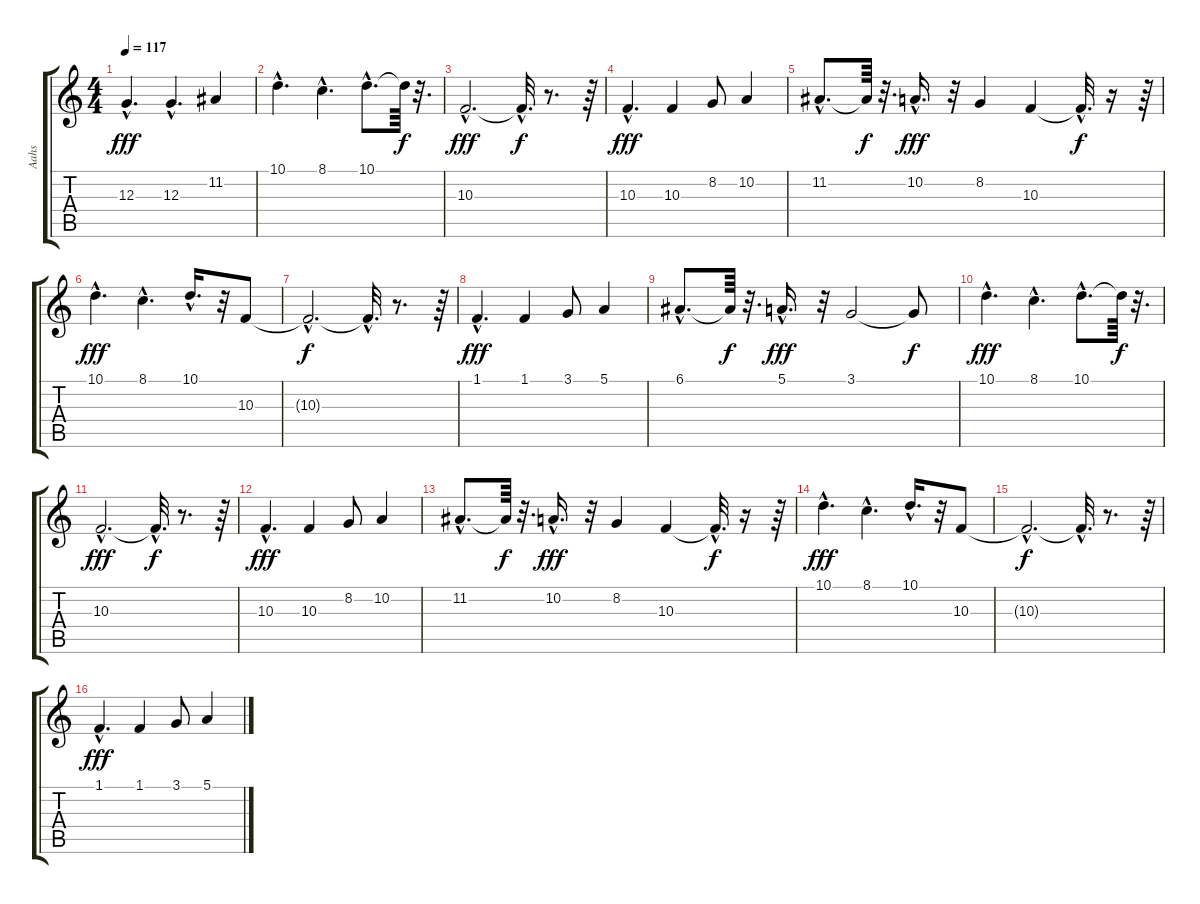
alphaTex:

\track ("Aahs" "Aahs") {instrument choiraahs}
\staff {score tabs}
\tuning (E4 B3 G3 D3 A2 E2) {hide}
\ts (4 4)
\tempo 117
\clef g2
\ks c
12.3{hac}.4{d dy fff} 12.3{hac}.4{d} 11.2.4 |
10.1{hac}.4{d} 8.1{hac}.4{d} 10.1{hac}.8{d} 10.1{t}.64{dy f} r.32{d} |
10.3{hac}.2{d dy fff} 10.3{hac t}.32{d dy f} r.8{d} r.64 |
10.3{hac}.4{d dy fff} 10.3.4 8.2.8 10.2.4 |
11.2{hac}.8{d} 11.2{t}.64{dy f} r.32{d} 10.2{hac}.16{d dy fff} r.32 8.2.4 10.3.4 10.3{hac t}.32{d dy f} r.16 r.64 |
10.1{hac}.4{d dy fff} 8.1{hac}.4{d} 10.1{hac}.16{d} r.32 10.3.8 |
10.3{hac t}.2{d dy f} 10.3{hac t}.32{d} r.8{d} r.64 |
1.1{hac}.4{d dy fff} 1.1.4 3.1.8 5.1.4 |
6.1{hac}.8{d} 6.1{t}.64{dy f} r.32{d} 5.1{hac}.16{d dy fff} r.32 3.1.2 3.1{t}.8{dy f} |
10.1{hac}.4{d dy fff} 8.1{hac}.4{d} 10.1{hac}.8{d} 10.1{t}.64{dy f} r.32{d} |
10.3{hac}.2{d dy fff} 10.3{hac t}.32{d dy f} r.8{d} r.64 |
10.3{hac}.4{d dy fff} 10.3.4 8.2.8 10.2.4 |
11.2{hac}.8{d} 11.2{t}.64{dy f} r.32{d} 10.2{hac}.16{d dy fff} r.32 8.2.4 10.3.4 10.3{hac t}.32{d dy f} r.16 r.64 |
10.1{hac}.4{d dy fff} 8.1{hac}.4{d} 10.1{hac}.16{d} r.32 10.3.8 |
10.3{hac t}.2{d dy f} 10.3{hac t}.32{d} r.8{d} r.64 |
1.1{hac}.4{d dy fff} 1.1.4 3.1.8 5.1.4
